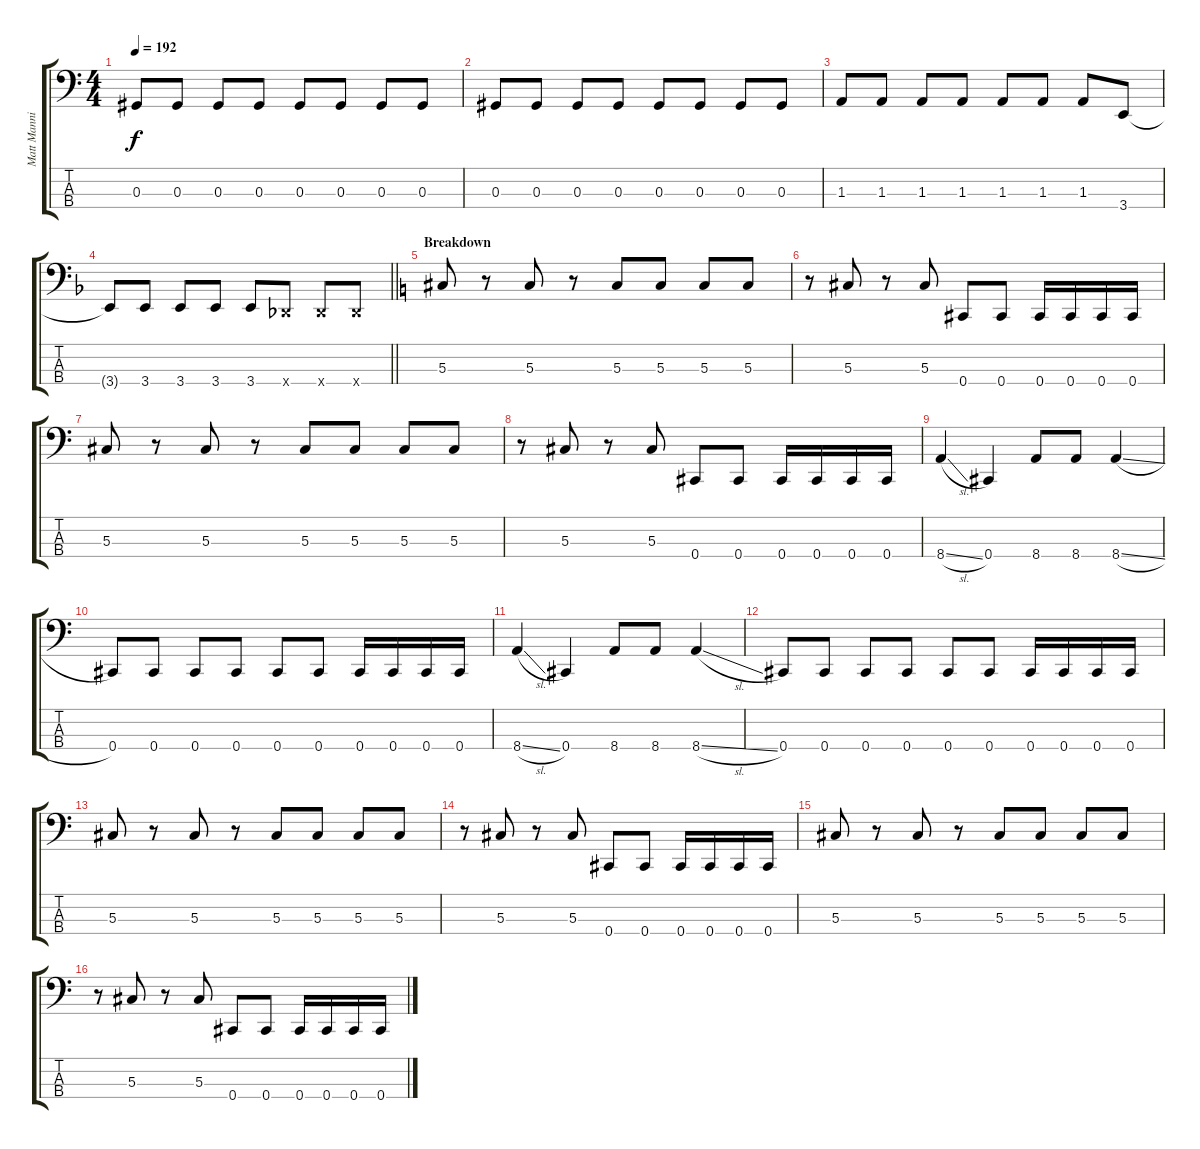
\track ("Matt Manning" "Matt Manni") {instrument electricbasspick}
\staff {score tabs}
\tuning (Gb2 Db2 Ab1 Db1) {hide}
\ts (4 4)
\tempo 192
\clef f4
\ks c
0.3.8{dy f} 0.3.8 0.3.8 0.3.8 0.3.8 0.3.8 0.3.8 0.3.8 |
0.3.8 0.3.8 0.3.8 0.3.8 0.3.8 0.3.8 0.3.8 0.3.8 |
1.3.8 1.3.8 1.3.8 1.3.8 1.3.8 1.3.8 1.3.8 3.4.8 |
\barLineRight lightlight
\ks dminor
3.4{t}.8 3.4.8 3.4.8 3.4.8 3.4.8 0.4{x}.8 0.4{x}.8 0.4{x}.8 |
\section ("" "Breakdown")
\ks c
5.3.8 r.8 5.3.8 r.8 5.3.8 5.3.8 5.3.8 5.3.8 |
r.8 5.3.8 r.8 5.3.8 0.4.8 0.4.8 0.4.16 0.4.16 0.4.16 0.4.16 |
5.3.8 r.8 5.3.8 r.8 5.3.8 5.3.8 5.3.8 5.3.8 |
r.8 5.3.8 r.8 5.3.8 0.4.8 0.4.8 0.4.16 0.4.16 0.4.16 0.4.16 |
8.4{sl}.4 0.4.4 8.4.8 8.4.8 8.4{sl}.4 |
0.4.8 0.4.8 0.4.8 0.4.8 0.4.8 0.4.8 0.4.16 0.4.16 0.4.16 0.4.16 |
8.4{sl}.4 0.4.4 8.4.8 8.4.8 8.4{sl}.4 |
0.4.8 0.4.8 0.4.8 0.4.8 0.4.8 0.4.8 0.4.16 0.4.16 0.4.16 0.4.16 |
5.3.8 r.8 5.3.8 r.8 5.3.8 5.3.8 5.3.8 5.3.8 |
r.8 5.3.8 r.8 5.3.8 0.4.8 0.4.8 0.4.16 0.4.16 0.4.16 0.4.16 |
5.3.8 r.8 5.3.8 r.8 5.3.8 5.3.8 5.3.8 5.3.8 |
r.8 5.3.8 r.8 5.3.8 0.4.8 0.4.8 0.4.16 0.4.16 0.4.16 0.4.16
